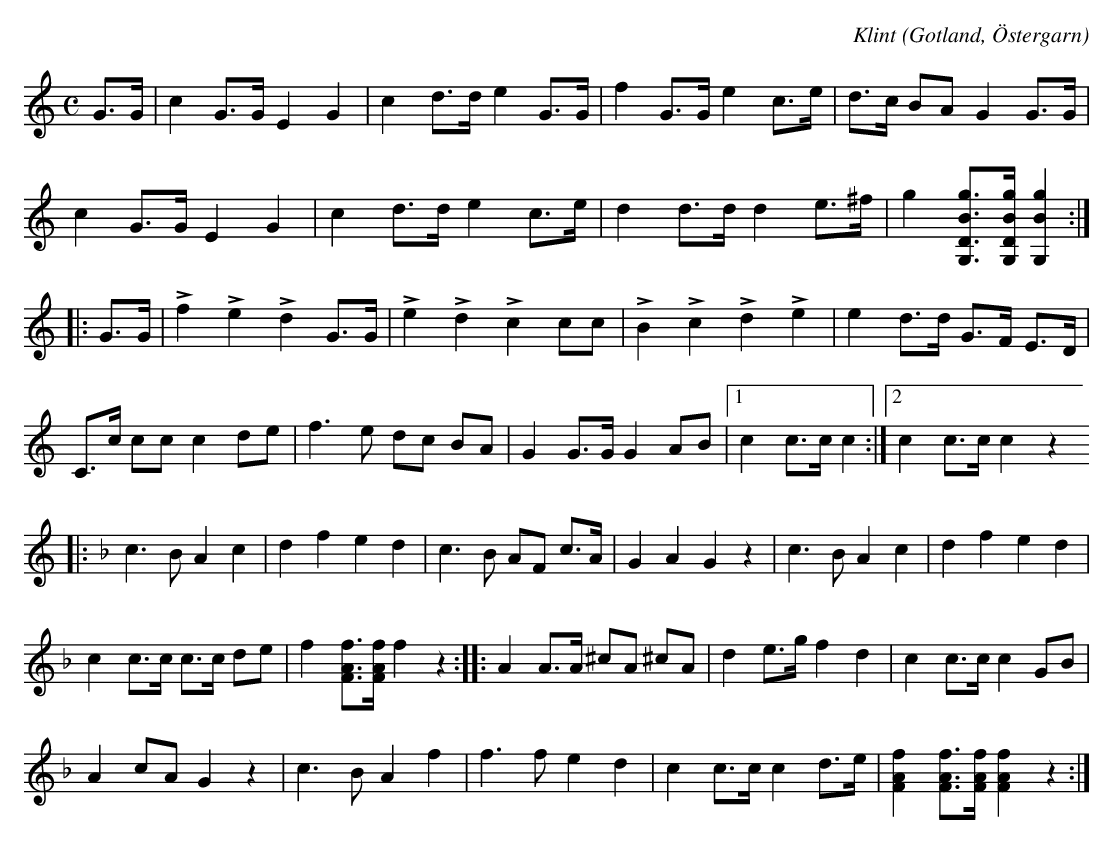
X:1
T:
C:Klint
O:Gotland, \"Ostergarn
M:C
L:1/8
K:C
G>G|c2 G>G E2 G2|c2 d>d e2 G>G|f2 G>G e2 c>e|d>c BA G2 G>G|
c2 G>G E2 G2|c2 d>d e2 c>e|d2 d>d d2 e>^f|g2 [gBDG,]>[gBDG,] [gBG,]2:|
|:G>G|Lf2 Le2 Ld2 G>G|Le2 Ld2 Lc2 cc|LB2 Lc2 Ld2 Le2|e2 d>d G>F E>D|
C>c cc c2 de|f3 e dc BA|G2 G>G G2 AB|1 c2 c>c c2:|2 c2 c>c c2 z2
K:F
|:c3 B A2 c2|d2 f2 e2 d2|c3 B AF c>A|G2 A2 G2 z2|c3 B A2 c2|d2 f2 e2 d2|
c2 c>c c>c de|f2 [fAF]>[fAF] f2 z2::A2 A>A ^cA ^cA|d2 e>g f2 d2|c2 c>c c2 GB|
A2 cA G2 z2|c3 B A2 f2|f3 f e2 d2|c2 c>c c2 d>e|[fAF]2 [fAF]>[fAF] [fAF]2 z2:|
